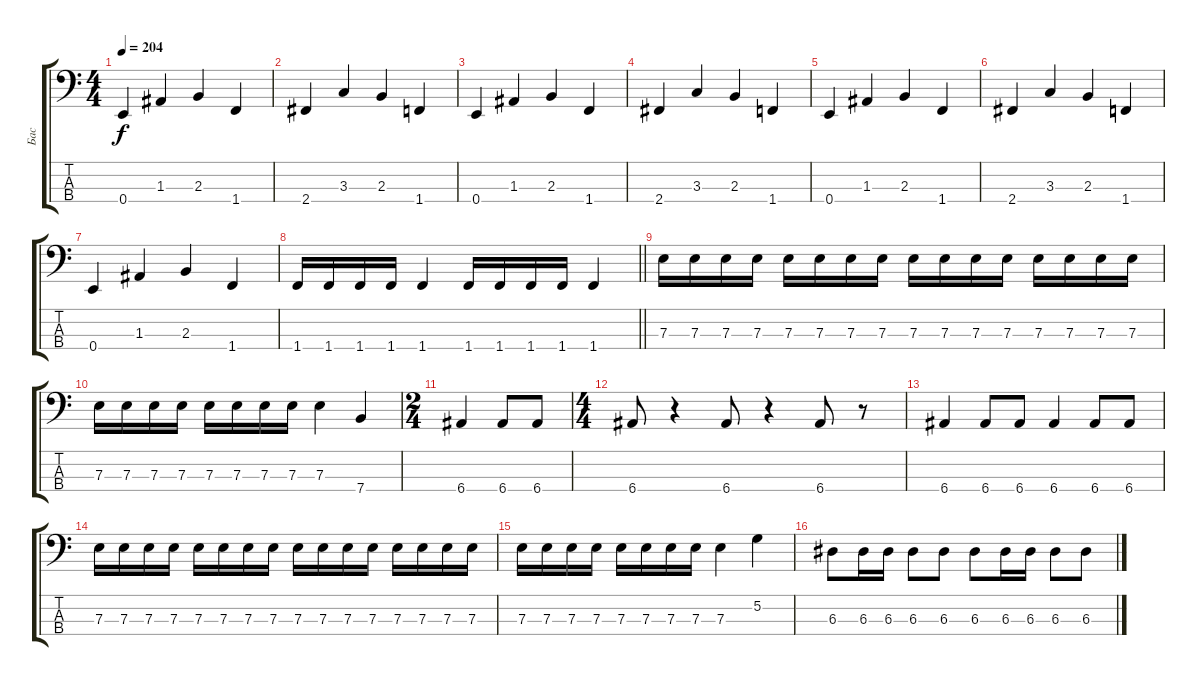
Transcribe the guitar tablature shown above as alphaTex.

\track ("Бас" "Бас") {instrument electricbasspick}
\staff {score tabs}
\tuning (G2 D2 A1 E1) {hide}
\ts (4 4)
\tempo 204
\clef f4
\ks c
0.4.4{dy f} 1.3.4 2.3.4 1.4.4 |
2.4.4 3.3.4 2.3.4 1.4.4 |
0.4.4 1.3.4 2.3.4 1.4.4 |
2.4.4 3.3.4 2.3.4 1.4.4 |
0.4.4 1.3.4 2.3.4 1.4.4 |
2.4.4 3.3.4 2.3.4 1.4.4 |
0.4.4 1.3.4 2.3.4 1.4.4 |
\barLineRight lightlight
1.4.16 1.4.16 1.4.16 1.4.16 1.4.4 1.4.16 1.4.16 1.4.16 1.4.16 1.4.4 |
7.3.16 7.3.16 7.3.16 7.3.16 7.3.16 7.3.16 7.3.16 7.3.16 7.3.16 7.3.16 7.3.16 7.3.16 7.3.16 7.3.16 7.3.16 7.3.16 |
7.3.16 7.3.16 7.3.16 7.3.16 7.3.16 7.3.16 7.3.16 7.3.16 7.3.4 7.4.4 |
\ts (2 4)
6.4.4 6.4.8 6.4.8 |
\ts (4 4)
6.4.8 r.4 6.4.8 r.4 6.4.8 r.8 |
6.4.4 6.4.8 6.4.8 6.4.4 6.4.8 6.4.8 |
7.3.16 7.3.16 7.3.16 7.3.16 7.3.16 7.3.16 7.3.16 7.3.16 7.3.16 7.3.16 7.3.16 7.3.16 7.3.16 7.3.16 7.3.16 7.3.16 |
7.3.16 7.3.16 7.3.16 7.3.16 7.3.16 7.3.16 7.3.16 7.3.16 7.3.4 5.2.4 |
6.3.8 6.3.16 6.3.16 6.3.8 6.3.8 6.3.8 6.3.16 6.3.16 6.3.8 6.3.8
